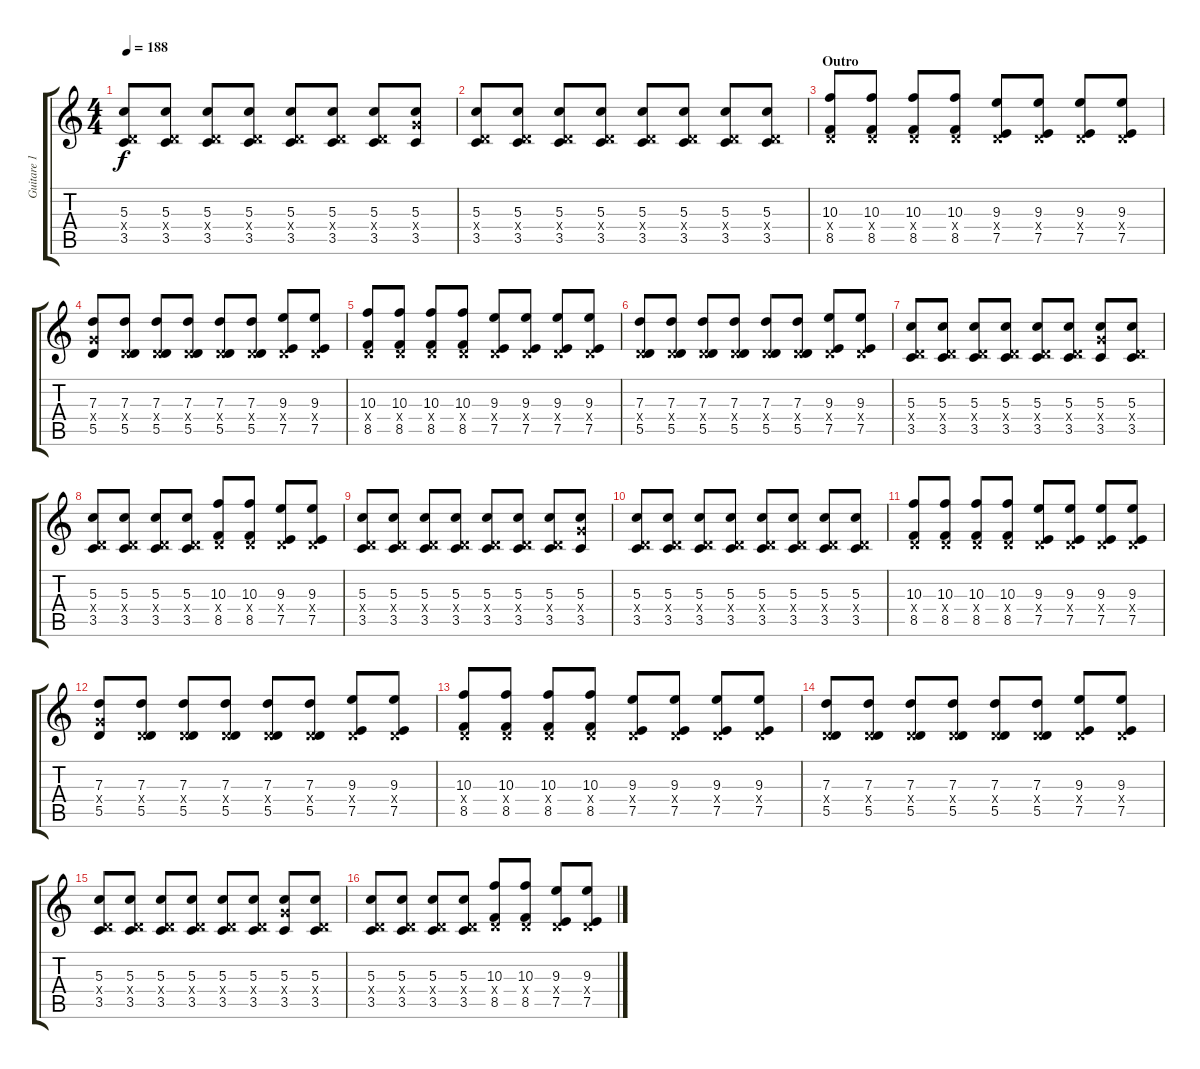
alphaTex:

\track ("Guitare 1 - Brian Baker" "Guitare 1 ") {instrument distortionguitar}
\staff {score tabs}
\tuning (E4 B3 G3 D3 A2 E2) {hide}
\ts (4 4)
\tempo 188
\clef g2
\ks c
(5.3 0.4{x} 3.5).8{dy f} (5.3 0.4{x} 3.5).8 (5.3 0.4{x} 3.5).8 (5.3 0.4{x} 3.5).8 (5.3 0.4{x} 3.5).8 (5.3 0.4{x} 3.5).8 (5.3 0.4{x} 3.5).8 (5.3 5.4{x} 3.5).8 |
(5.3 0.4{x} 3.5).8 (5.3 0.4{x} 3.5).8 (5.3 0.4{x} 3.5).8 (5.3 0.4{x} 3.5).8 (5.3 0.4{x} 3.5).8 (5.3 0.4{x} 3.5).8 (5.3 0.4{x} 3.5).8 (5.3 0.4{x} 3.5).8 |
\section ("" "Outro")
(10.3 0.4{x} 8.5).8 (10.3 0.4{x} 8.5).8 (10.3 0.4{x} 8.5).8 (10.3 0.4{x} 8.5).8 (9.3 0.4{x} 7.5).8 (9.3 0.4{x} 7.5).8 (9.3 0.4{x} 7.5).8 (9.3 0.4{x} 7.5).8 |
(7.3 5.4{x} 5.5).8 (7.3 0.4{x} 5.5).8 (7.3 0.4{x} 5.5).8 (7.3 0.4{x} 5.5).8 (7.3 0.4{x} 5.5).8 (7.3 0.4{x} 5.5).8 (9.3 0.4{x} 7.5).8 (9.3 0.4{x} 7.5).8 |
(10.3 0.4{x} 8.5).8 (10.3 0.4{x} 8.5).8 (10.3 0.4{x} 8.5).8 (10.3 0.4{x} 8.5).8 (9.3 0.4{x} 7.5).8 (9.3 0.4{x} 7.5).8 (9.3 0.4{x} 7.5).8 (9.3 0.4{x} 7.5).8 |
(7.3 0.4{x} 5.5).8 (7.3 0.4{x} 5.5).8 (7.3 0.4{x} 5.5).8 (7.3 0.4{x} 5.5).8 (7.3 0.4{x} 5.5).8 (7.3 0.4{x} 5.5).8 (9.3 0.4{x} 7.5).8 (9.3 0.4{x} 7.5).8 |
(5.3 0.4{x} 3.5).8 (5.3 0.4{x} 3.5).8 (5.3 0.4{x} 3.5).8 (5.3 0.4{x} 3.5).8 (5.3 0.4{x} 3.5).8 (5.3 0.4{x} 3.5).8 (5.3 5.4{x} 3.5).8 (5.3 0.4{x} 3.5).8 |
(5.3 0.4{x} 3.5).8 (5.3 0.4{x} 3.5).8 (5.3 0.4{x} 3.5).8 (5.3 0.4{x} 3.5).8 (10.3 0.4{x} 8.5).8 (10.3 0.4{x} 8.5).8 (9.3 0.4{x} 7.5).8 (9.3 0.4{x} 7.5).8 |
(5.3 0.4{x} 3.5).8 (5.3 0.4{x} 3.5).8 (5.3 0.4{x} 3.5).8 (5.3 0.4{x} 3.5).8 (5.3 0.4{x} 3.5).8 (5.3 0.4{x} 3.5).8 (5.3 0.4{x} 3.5).8 (5.3 5.4{x} 3.5).8 |
(5.3 0.4{x} 3.5).8 (5.3 0.4{x} 3.5).8 (5.3 0.4{x} 3.5).8 (5.3 0.4{x} 3.5).8 (5.3 0.4{x} 3.5).8 (5.3 0.4{x} 3.5).8 (5.3 0.4{x} 3.5).8 (5.3 0.4{x} 3.5).8 |
(10.3 0.4{x} 8.5).8 (10.3 0.4{x} 8.5).8 (10.3 0.4{x} 8.5).8 (10.3 0.4{x} 8.5).8 (9.3 0.4{x} 7.5).8 (9.3 0.4{x} 7.5).8 (9.3 0.4{x} 7.5).8 (9.3 0.4{x} 7.5).8 |
(7.3 5.4{x} 5.5).8 (7.3 0.4{x} 5.5).8 (7.3 0.4{x} 5.5).8 (7.3 0.4{x} 5.5).8 (7.3 0.4{x} 5.5).8 (7.3 0.4{x} 5.5).8 (9.3 0.4{x} 7.5).8 (9.3 0.4{x} 7.5).8 |
(10.3 0.4{x} 8.5).8 (10.3 0.4{x} 8.5).8 (10.3 0.4{x} 8.5).8 (10.3 0.4{x} 8.5).8 (9.3 0.4{x} 7.5).8 (9.3 0.4{x} 7.5).8 (9.3 0.4{x} 7.5).8 (9.3 0.4{x} 7.5).8 |
(7.3 0.4{x} 5.5).8 (7.3 0.4{x} 5.5).8 (7.3 0.4{x} 5.5).8 (7.3 0.4{x} 5.5).8 (7.3 0.4{x} 5.5).8 (7.3 0.4{x} 5.5).8 (9.3 0.4{x} 7.5).8 (9.3 0.4{x} 7.5).8 |
(5.3 0.4{x} 3.5).8 (5.3 0.4{x} 3.5).8 (5.3 0.4{x} 3.5).8 (5.3 0.4{x} 3.5).8 (5.3 0.4{x} 3.5).8 (5.3 0.4{x} 3.5).8 (5.3 5.4{x} 3.5).8 (5.3 0.4{x} 3.5).8 |
(5.3 0.4{x} 3.5).8 (5.3 0.4{x} 3.5).8 (5.3 0.4{x} 3.5).8 (5.3 0.4{x} 3.5).8 (10.3 0.4{x} 8.5).8 (10.3 0.4{x} 8.5).8 (9.3 0.4{x} 7.5).8 (9.3 0.4{x} 7.5).8
